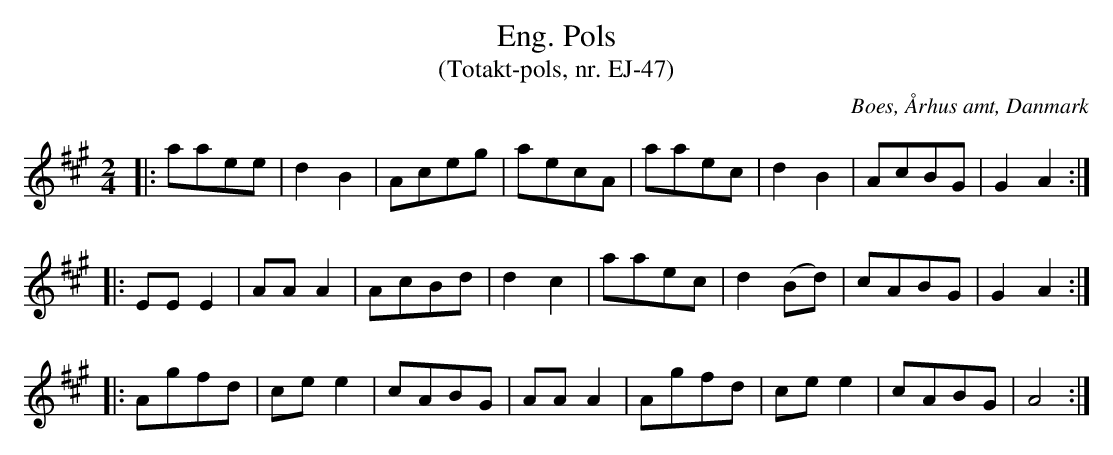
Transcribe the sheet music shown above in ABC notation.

X:1
T:Eng. Pols
T:(Totakt-pols, nr. EJ-47)
O:Boes, Århus amt, Danmark
M:2/4
L:1/8
K:A
|: aaee | d2 B2 | Aceg | aecA | aaec | d2 B2 | AcBG | G2 A2 :|
|: EE E2 | AA A2 | AcBd | d2 c2 | aaec | d2 (Bd) | cABG | G2 A2 :|
|: Agfd | ce e2 | cABG | AA A2 | Agfd | ce e2 | cABG | A4 :|
